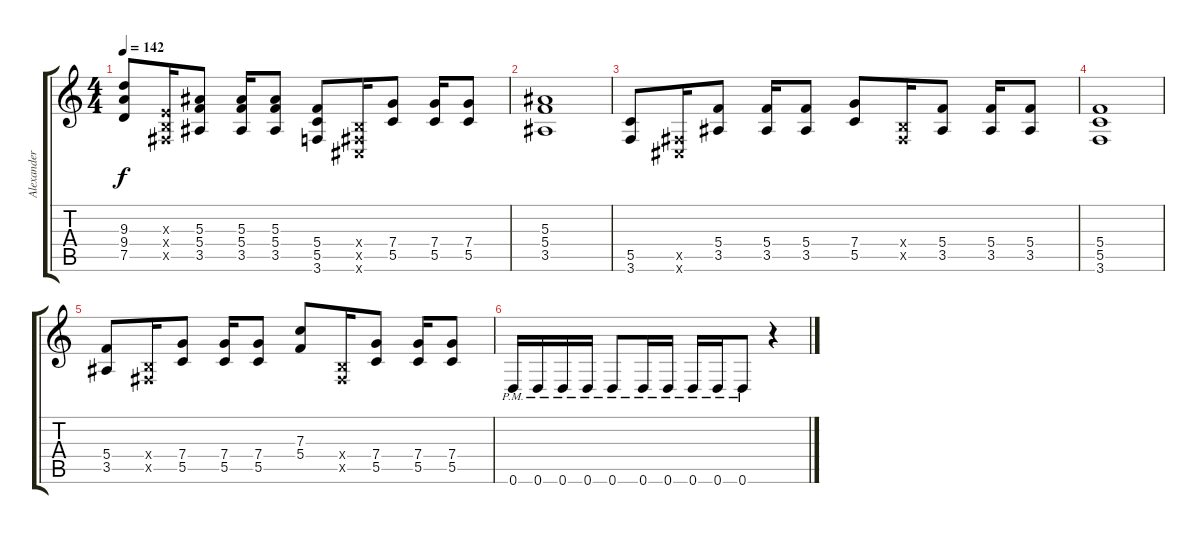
\track ("Alexander Kuoppala" "Alexander ") {instrument distortionguitar}
\staff {score tabs}
\tuning (D4 A3 F3 C3 G2 D2) {hide}
\ts (4 4)
\tempo 142
\clef g2
\ks c
(9.3 9.4 7.5).8{dy f} (-1.3{x} -1.4{x} -1.5{x}).16 (5.3 5.4 3.5).8 (5.3 5.4 3.5).16 (5.3 5.4 3.5).8 (5.4 5.5 3.6).8 (-1.4{x} -1.5{x} -1.6{x}).16 (7.4 5.5).8 (7.4 5.5).16 (7.4 5.5).8 |
(5.3 5.4 3.5).1 |
(5.5 3.6).8 (-1.5{x} -1.6{x}).16 (5.4 3.5).8 (5.4 3.5).16 (5.4 3.5).8 (7.4 5.5).8 (-1.4{x} -1.5{x}).16 (5.4 3.5).8 (5.4 3.5).16 (5.4 3.5).8 |
(5.4 5.5 3.6).1 |
(5.4 3.5).8 (-1.4{x} -1.5{x}).16 (7.4 5.5).8 (7.4 5.5).16 (7.4 5.5).8 (7.3 5.4).8 (-1.4{x} -1.5{x}).16 (7.4 5.5).8 (7.4 5.5).16 (7.4 5.5).8 |
0.6{pm}.16 0.6{pm}.16 0.6{pm}.16 0.6{pm}.16 0.6{pm}.8 0.6{pm}.16 0.6{pm}.16 0.6{pm}.16 0.6{pm}.16 0.6{pm}.8 r.4
